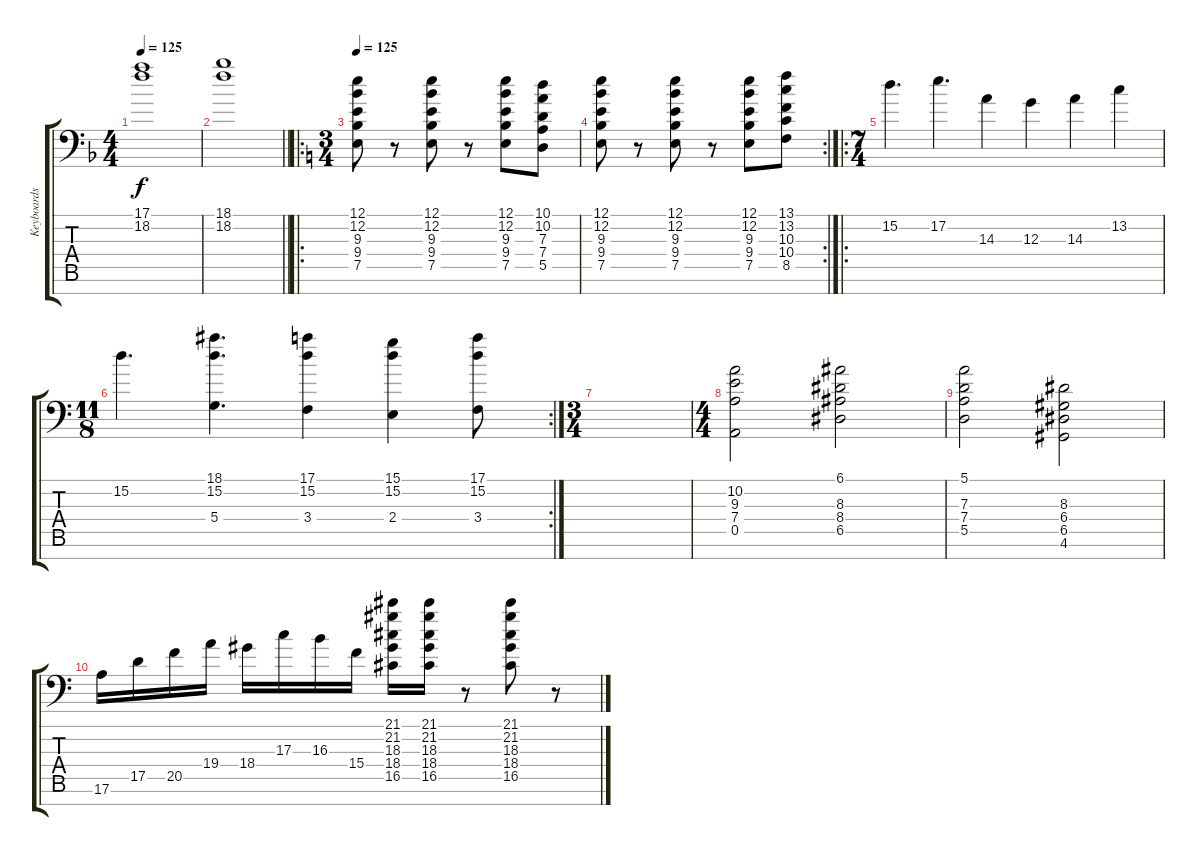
\track ("Keyboards 2" "Keyboards ") {instrument stringensemble1}
\staff {score tabs}
\tuning (E4 B3 G3 D3 A2 E2 A1) {hide}
\ts (4 4)
\tempo 125
\clef f4
\ks f
(17.1 18.2).1{dy f} |
\barLineRight lightlight
(18.1 18.2).1 |
\ro
\ts (3 4)
\tempo 125
\ks c
(12.1 12.2 9.3 9.4 7.5).8 r.8 (12.1 12.2 9.3 9.4 7.5).8 r.8 (12.1 12.2 9.3 9.4 7.5).8 (10.1 10.2 7.3 7.4 5.5).8 |
\rc 2
(12.1 12.2 9.3 9.4 7.5).8 r.8 (12.1 12.2 9.3 9.4 7.5).8 r.8 (12.1 12.2 9.3 9.4 7.5).8 (13.1 13.2 10.3 10.4 8.5).8 |
\ro
\ts (7 4)
15.2.4{d volume 5} 17.2.4{d} 14.3.4 12.3.4 14.3.4 13.2.4 |
\rc 2
\ts (11 8)
15.2.4{d} (18.1 15.2 5.4).4{d} (17.1 15.2 3.4).4 (15.1 15.2 2.4).4 (17.1 15.2 3.4).8 |
\ts (3 4)
|
\ts (4 4)
(10.2 9.3 7.4 0.5).2{volume 3} (6.1 8.3 8.4 6.5).2 |
(5.1 7.3 7.4 5.5).2 (8.3 6.4 6.5 4.6).2 |
17.6.16 17.5.16 20.5.16 19.4.16 18.4.16 17.3.16 16.3.16 15.4.16 (21.1 21.2 18.3 18.4 16.5).16 (21.1 21.2 18.3 18.4 16.5).16 r.8 (21.1 21.2 18.3 18.4 16.5).8 r.8
